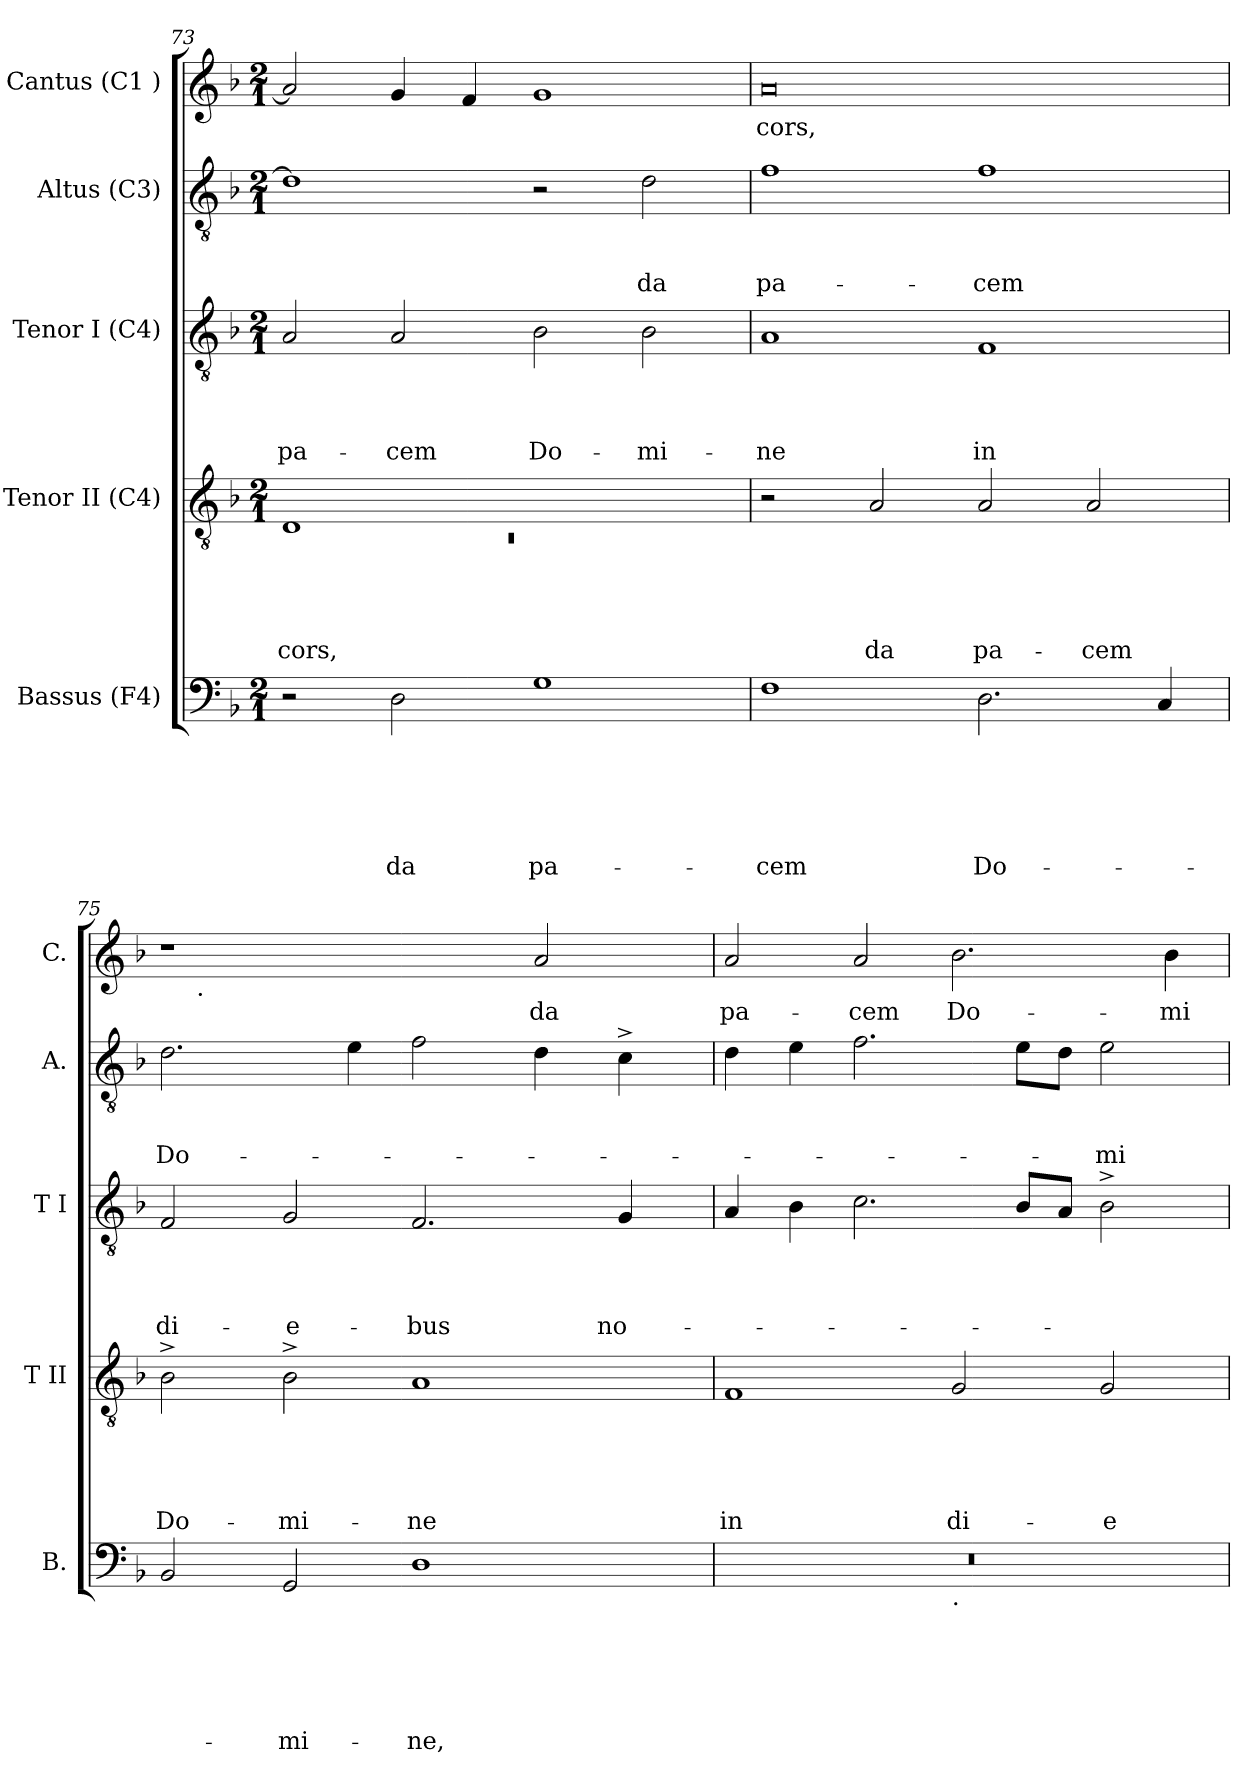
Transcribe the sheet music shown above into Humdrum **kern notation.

**kern	**text	**text	**text	**text	**text	**text	**kern	**text	**text	**text	**text	**text	**kern	**text	**text	**text	**text	**kern	**text	**text	**text	**kern	**text
*part5	*part5	*part5	*part5	*part5	*part5	*part5	*part4	*part4	*part4	*part4	*part4	*part4	*part3	*part3	*part3	*part3	*part3	*part2	*part2	*part2	*part2	*part1	*part1
*staff5	*staff5	*staff5	*staff5	*staff5	*staff5	*staff5	*staff4	*staff4	*staff4	*staff4	*staff4	*staff4	*staff3	*staff3	*staff3	*staff3	*staff3	*staff2	*staff2	*staff2	*staff2	*staff1	*staff1
*I"Bassus (F4)	*	*	*	*	*	*	*I"Tenor II (C4)	*	*	*	*	*	*I"Tenor I (C4)	*	*	*	*	*I"Altus (C3)	*	*	*	*I"Cantus (C1 )	*
*I'B.	*	*	*	*	*	*	*I'T II	*	*	*	*	*	*I'T I	*	*	*	*	*I'A.	*	*	*	*I'C.	*
!!LO:LB:g=z
*clefF4	*	*	*	*	*	*	*clefGv2	*	*	*	*	*	*clefGv2	*	*	*	*	*clefGv2	*	*	*	*clefG2	*
*k[b-]	*	*	*	*	*	*	*k[b-]	*	*	*	*	*	*k[b-]	*	*	*	*	*k[b-]	*	*	*	*k[b-]	*
*F:	*	*	*	*	*	*	*F:	*	*	*	*	*	*F:	*	*	*	*	*F:	*	*	*	*F:	*
*M2/1	*	*	*	*	*	*	*M2/1	*	*	*	*	*	*M2/1	*	*	*	*	*M2/1	*	*	*	*M2/1	*
=73	=73	=73	=73	=73	=73	=73	=73	=73	=73	=73	=73	=73	=73	=73	=73	=73	=73	=73	=73	=73	=73	=73	=73
*	*	*	*	*	*	*	*^	*	*	*	*	*	*	*	*	*	*	*	*	*	*	*	*
!	!	!	!	!	!	!	!	!LO:N:vis=1	!	!	!	!	!LO:LY:b	!	!	!	!	!LO:LY:b	!	!	!	!	!	!
2r	.	.	.	.	.	.	1D	0rC	.	.	.	.	-cors,	2A/	.	.	.	pa-	1d]	.	.	.	2a/]	.
!	!	!	!	!	!	!LO:LY:b	!	!	!	!	!	!	!	!	!	!	!	!LO:LY:b	!	!	!	!	!	!
2D\	.	.	.	.	.	da	.	.	.	.	.	.	.	2A/	.	.	.	-cem	.	.	.	.	4g/	.
.	.	.	.	.	.	.	.	.	.	.	.	.	.	.	.	.	.	.	.	.	.	.	4f/	.
!	!	!	!	!	!	!LO:LY:b	!	!	!	!	!	!	!	!	!	!	!	!LO:LY:b	!	!	!	!	!	!
1G	.	.	.	.	.	pa-	1ryy	.	.	.	.	.	.	2B-\	.	.	.	Do-	2r	.	.	.	1g	.
!	!	!	!	!	!	!	!	!	!	!	!	!	!	!	!	!	!	!LO:LY:b	!	!	!	!LO:LY:b	!	!
.	.	.	.	.	.	.	.	.	.	.	.	.	.	2B-\	.	.	.	-mi-	2d\	.	.	da	.	.
*	*	*	*	*	*	*	*v	*v	*	*	*	*	*	*	*	*	*	*	*	*	*	*	*	*
=74	=74	=74	=74	=74	=74	=74	=74	=74	=74	=74	=74	=74	=74	=74	=74	=74	=74	=74	=74	=74	=74	=74	=74
!	!	!	!	!	!	!LO:LY:b	!	!	!	!	!	!	!	!	!	!	!LO:LY:b	!	!	!	!LO:LY:b	!	!LO:LY:b
1F	.	.	.	.	.	-cem	2r	.	.	.	.	.	1A	.	.	.	-ne	1f	.	.	pa-	0a	-cors,
!	!	!	!	!	!	!	!	!	!	!	!	!LO:LY:b	!	!	!	!	!	!	!	!	!	!	!
.	.	.	.	.	.	.	2A/	.	.	.	.	da	.	.	.	.	.	.	.	.	.	.	.
!	!	!	!	!	!	!LO:LY:b	!	!	!	!	!	!LO:LY:b	!	!	!	!	!LO:LY:b	!	!	!	!LO:LY:b	!	!
2.D\	.	.	.	.	.	Do-	2A/	.	.	.	.	pa-	1F	.	.	.	in	1f	.	.	-cem	.	.
!	!	!	!	!	!	!	!	!	!	!	!	!LO:LY:b	!	!	!	!	!	!	!	!	!	!	!
.	.	.	.	.	.	.	2A/	.	.	.	.	-cem	.	.	.	.	.	.	.	.	.	.	.
4C/	.	.	.	.	.	.	.	.	.	.	.	.	.	.	.	.	.	.	.	.	.	.	.
=75	=75	=75	=75	=75	=75	=75	=75	=75	=75	=75	=75	=75	=75	=75	=75	=75	=75	=75	=75	=75	=75	=75	=75
!	!	!	!	!	!	!	!	!	!	!	!	!LO:LY:b	!	!	!	!	!LO:LY:b	!	!	!	!LO:LY:b	!	!
*	*	*	*	*	*	*	*	*	*	*	*	*	*	*	*	*	*	*	*	*	*	*^	*
2BB-/	.	.	.	.	.	.	2B-^>\	.	.	.	.	Do-	2F/	.	.	.	di-	2.d\	.	.	Do-	1r	16.ryy	.
!	!	!	!	!	!	!	!	!	!	!	!	!	!	!	!	!	!	!	!	!	!	!	!LO:TX:b:t=.	!
.	.	.	.	.	.	.	.	.	.	.	.	.	.	.	.	.	.	.	.	.	.	.	1ryy	.
!	!	!	!	!	!	!LO:LY:b	!	!	!	!	!	!LO:LY:b	!	!	!	!	!LO:LY:b	!	!	!	!	!	!	!
2GG/	.	.	.	.	.	-mi-	2B-^>\	.	.	.	.	-mi-	2G/	.	.	.	-e-	.	.	.	.	.	.	.
.	.	.	.	.	.	.	.	.	.	.	.	.	.	.	.	.	.	4e\	.	.	.	.	.	.
!	!	!	!	!	!	!LO:LY:b	!	!	!	!	!	!LO:LY:b	!	!	!	!	!LO:LY:b	!	!	!	!	!	!	!
1D	.	.	.	.	.	-ne,	1A	.	.	.	.	-ne	2.F/	.	.	.	-bus	2f\	.	.	.	2ryy	.	.
.	.	.	.	.	.	.	.	.	.	.	.	.	.	.	.	.	.	.	.	.	.	.	2ryy	.
!	!	!	!	!	!	!	!	!	!	!	!	!	!	!	!	!	!	!	!	!	!	!	!	!LO:LY:b
.	.	.	.	.	.	.	.	.	.	.	.	.	.	.	.	.	.	4d\	.	.	.	2a/	.	da
.	.	.	.	.	.	.	.	.	.	.	.	.	.	.	.	.	.	.	.	.	.	.	4ryy	.
!	!	!	!	!	!	!	!	!	!	!	!	!	!	!	!	!	!LO:LY:b	!	!	!	!	!	!	!
.	.	.	.	.	.	.	.	.	.	.	.	.	4G/	.	.	.	no-	4c^>\	.	.	.	.	.	.
.	.	.	.	.	.	.	.	.	.	.	.	.	.	.	.	.	.	.	.	.	.	.	8ryy	.
.	.	.	.	.	.	.	.	.	.	.	.	.	.	.	.	.	.	.	.	.	.	.	32ryy	.
=76	=76	=76	=76	=76	=76	=76	=76	=76	=76	=76	=76	=76	=76	=76	=76	=76	=76	=76	=76	=76	=76	=76	=76	=76
!	!	!	!	!	!	!	!	!	!	!	!	!LO:LY:b	!	!	!	!	!	!	!	!	!	!	!	!LO:LY:b
*^	*	*	*	*	*	*	*	*	*	*	*	*	*	*	*	*	*	*	*	*	*	*v	*v	*
0r	1ryy	.	.	.	.	.	.	1F	.	.	.	.	in	4A/	.	.	.	.	4d\	.	.	.	2a/	pa-
.	.	.	.	.	.	.	.	.	.	.	.	.	.	4B-\	.	.	.	.	4e\	.	.	.	.	.
!	!	!	!	!	!	!	!	!	!	!	!	!	!	!	!	!	!	!	!	!	!	!	!	!LO:LY:b
.	.	.	.	.	.	.	.	.	.	.	.	.	.	2.c\	.	.	.	.	2.f\	.	.	.	2a/	-cem
!	!LO:TX:b:t=.	!	!	!	!	!	!	!	!	!	!	!	!	!	!	!	!	!	!	!	!	!	!	!
!	!	!	!	!	!	!	!	!	!	!	!	!	!LO:LY:b	!	!	!	!	!	!	!	!	!	!	!LO:LY:b
.	1ryy	.	.	.	.	.	.	2G/	.	.	.	.	di-	.	.	.	.	.	.	.	.	.	2.b-\	Do-
.	.	.	.	.	.	.	.	.	.	.	.	.	.	8B-/L	.	.	.	.	8e\L	.	.	.	.	.
.	.	.	.	.	.	.	.	.	.	.	.	.	.	8A/J	.	.	.	.	8d\J	.	.	.	.	.
!	!	!	!	!	!	!	!	!	!	!	!	!	!LO:LY:b	!	!	!	!	!	!	!	!	!LO:LY:b	!	!
.	.	.	.	.	.	.	.	2G/	.	.	.	.	-e-	2B-^>\	.	.	.	.	2e\	.	.	-mi-	.	.
!	!	!	!	!	!	!	!	!	!	!	!	!	!	!	!	!	!	!	!	!	!	!	!	!LO:LY:b
.	.	.	.	.	.	.	.	.	.	.	.	.	.	.	.	.	.	.	.	.	.	.	4b-\	-mi-
*v	*v	*	*	*	*	*	*	*	*	*	*	*	*	*	*	*	*	*	*	*	*	*	*	*
=	=	=	=	=	=	=	=	=	=	=	=	=	=	=	=	=	=	=	=	=	=	=	=
*-	*-	*-	*-	*-	*-	*-	*-	*-	*-	*-	*-	*-	*-	*-	*-	*-	*-	*-	*-	*-	*-	*-	*-
